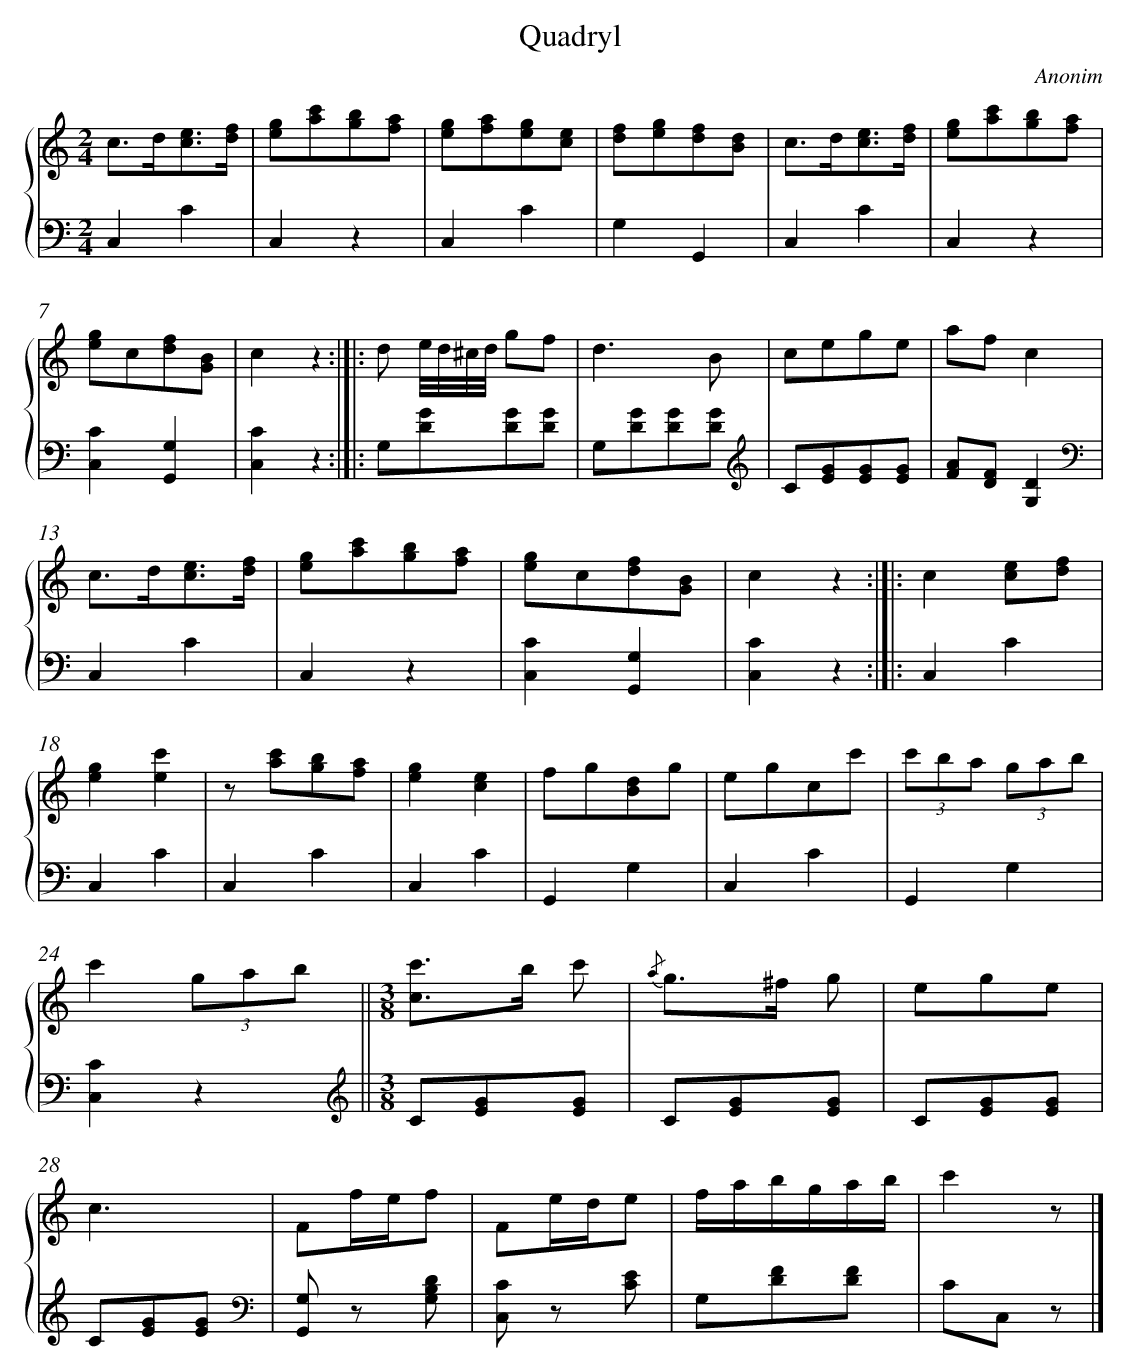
X:1
T: Quadryl
C: Anonim
L: 1/8
M: 2/4
%%staves {1 2}
V: 1 clef=treble
V: 2 clef=bass
K: C
[V:1] c>d[c3/e3/][d/f/] |
[V:2] C,2C2 |
[V:1] [eg][ac'][gb][fa] |
[V:2] C,2z2 |
[V:1] [eg][fa][eg][ce] |
[V:2] C,2C2 |
[V:1] [df][eg][df][Bd] |
[V:2] G,2G,,2 |
[V:1] c>d[c3/e3/][d/f/] |
[V:2] C,2C2 |
[V:1] [eg][ac'][gb][fa] |
[V:2] C,2z2 |
[V:1] [eg]c[df][GB] |
[V:2] [C,2C2][G,,2G,2] |
[V:1] c2z2 :|]|:
[V:2] [C,2C2]z2 :|]|:
[V:1] d e//d//^c//d// gf |
[V:2] G,[DG][DG][DG] |
[V:1] d3B |
[V:2] G,[DG][DG][DG][K:clef=treble] |
[V:1] cege |
[V:2] C[EG][EG][EG] |
[V:1] afc2 |
[V:2] [FA][DF][G,2D2][K:clef=bass] |
[V:1] c>d[c3/e3/][d/f/] |
[V:2] C,2C2 |
[V:1] [eg][ac'][gb][fa] |
[V:2] C,2z2 |
[V:1] [eg]c[df][GB] |
[V:2] [C,2C2][G,,2G,2] |
[V:1] c2z2 :|]|:
[V:2] [C,2C2]z2 :|]|:
[V:1] c2[ce][df] |
[V:2] C,2C2 |
[V:1] [e2g2][e2c'2] |
[V:2] C,2C2 |
[V:1] z [ac'][gb][fa] |
[V:2] C,2C2 |
[V:1] [e2g2][c2e2] |
[V:2] C,2C2 |
[V:1] fg[Bd]g |
[V:2] G,,2G,2 |
[V:1] egcc' |
[V:2] C,2C2 |
[V:1] (3c'ba (3gab |
[V:2] G,,2G,2 |
[V:1] c'2(3gab ||
[V:2] [C,2C2]z2[K:clef=treble] ||
[V:1] [M:3/8][cc']>b c' |
[V:2] [M:3/8]C[EG][EG] |
[V:1] {/a} g>^f g |
[V:2] C[EG][EG] |
[V:1] ege |
[V:2] C[EG][EG] |
[V:1] c3 |
[V:2] C[EG][EG][K:clef=bass] |
[V:1] Ff/e/f |
[V:2] [G,,G,] z [G,B,D] |
[V:1] Fe/d/e |
[V:2] [C,C] z [CE] |
[V:1] f/a/b/g/a/b/ |
[V:2] G,[DF][DF] |
[V:1] c'2z |]
[V:2] CC, z |]
